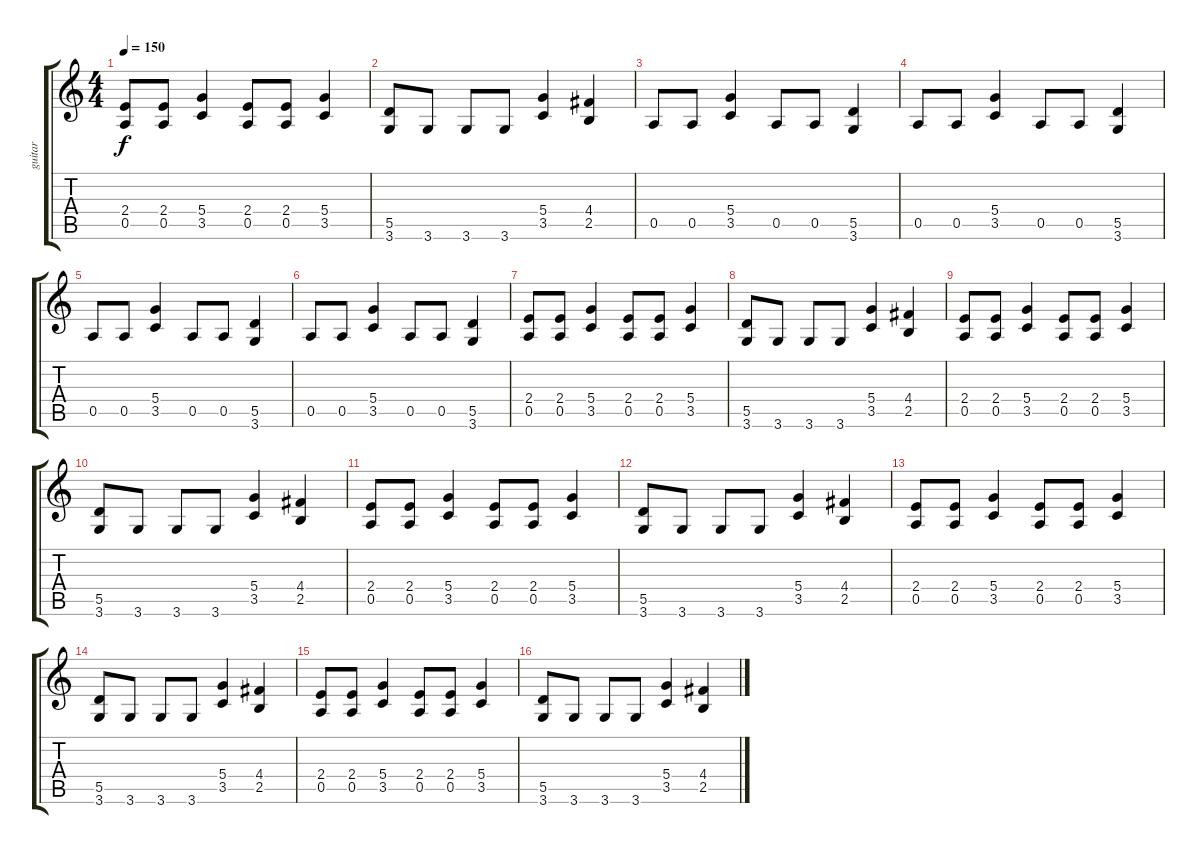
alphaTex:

\track ("guitar" "guitar") {instrument distortionguitar}
\staff {score tabs}
\tuning (E4 B3 G3 D3 A2 E2) {hide}
\ts (4 4)
\tempo 150
\clef g2
\ks c
(2.4 0.5).8{dy f} (2.4 0.5).8 (5.4 3.5).4 (2.4 0.5).8 (2.4 0.5).8 (5.4 3.5).4 |
(5.5 3.6).8 3.6.8 3.6.8 3.6.8 (5.4 3.5).4 (4.4 2.5).4 |
0.5.8 0.5.8 (5.4 3.5).4 0.5.8 0.5.8 (5.5 3.6).4 |
0.5.8 0.5.8 (5.4 3.5).4 0.5.8 0.5.8 (5.5 3.6).4 |
0.5.8 0.5.8 (5.4 3.5).4 0.5.8 0.5.8 (5.5 3.6).4 |
0.5.8 0.5.8 (5.4 3.5).4 0.5.8 0.5.8 (5.5 3.6).4 |
(2.4 0.5).8 (2.4 0.5).8 (5.4 3.5).4 (2.4 0.5).8 (2.4 0.5).8 (5.4 3.5).4 |
(5.5 3.6).8 3.6.8 3.6.8 3.6.8 (5.4 3.5).4 (4.4 2.5).4 |
(2.4 0.5).8 (2.4 0.5).8 (5.4 3.5).4 (2.4 0.5).8 (2.4 0.5).8 (5.4 3.5).4 |
(5.5 3.6).8 3.6.8 3.6.8 3.6.8 (5.4 3.5).4 (4.4 2.5).4 |
(2.4 0.5).8 (2.4 0.5).8 (5.4 3.5).4 (2.4 0.5).8 (2.4 0.5).8 (5.4 3.5).4 |
(5.5 3.6).8 3.6.8 3.6.8 3.6.8 (5.4 3.5).4 (4.4 2.5).4 |
(2.4 0.5).8 (2.4 0.5).8 (5.4 3.5).4 (2.4 0.5).8 (2.4 0.5).8 (5.4 3.5).4 |
(5.5 3.6).8 3.6.8 3.6.8 3.6.8 (5.4 3.5).4 (4.4 2.5).4 |
(2.4 0.5).8 (2.4 0.5).8 (5.4 3.5).4 (2.4 0.5).8 (2.4 0.5).8 (5.4 3.5).4 |
(5.5 3.6).8 3.6.8 3.6.8 3.6.8 (5.4 3.5).4 (4.4 2.5).4
